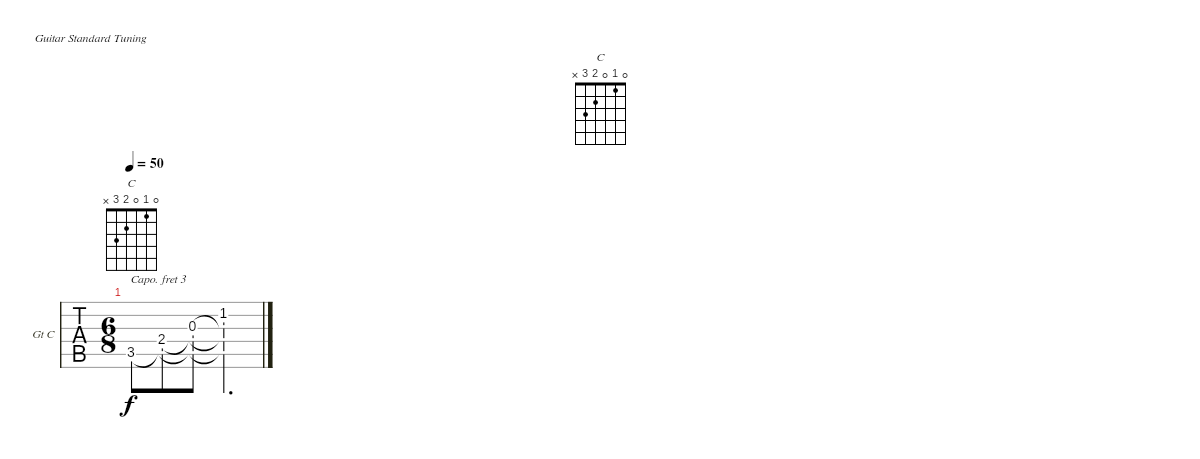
\defaultSystemsLayout 4
\bracketExtendMode nobrackets
\firstSystemTrackNameOrientation horizontal
\otherSystemsTrackNameOrientation horizontal
\chordDiagramsInScore
\track ("Guitar Chords" "Gt C") {instrument acousticguitarsteel}
\staff {tabs}
\capo 3
\tuning (E4 B3 G3 D3 A2 E2)
\chord ("C" 0 1 0 2 3 x)
\ts (6 8)
\tempo 50
\clef g2
\ks eb
3.5.8{ch "C" dy f} (2.4 3.5{t}).8 (0.3 2.4{t} 3.5{t}).8 (1.2 0.3{t} 2.4{t} 3.5{t}).4{d}
